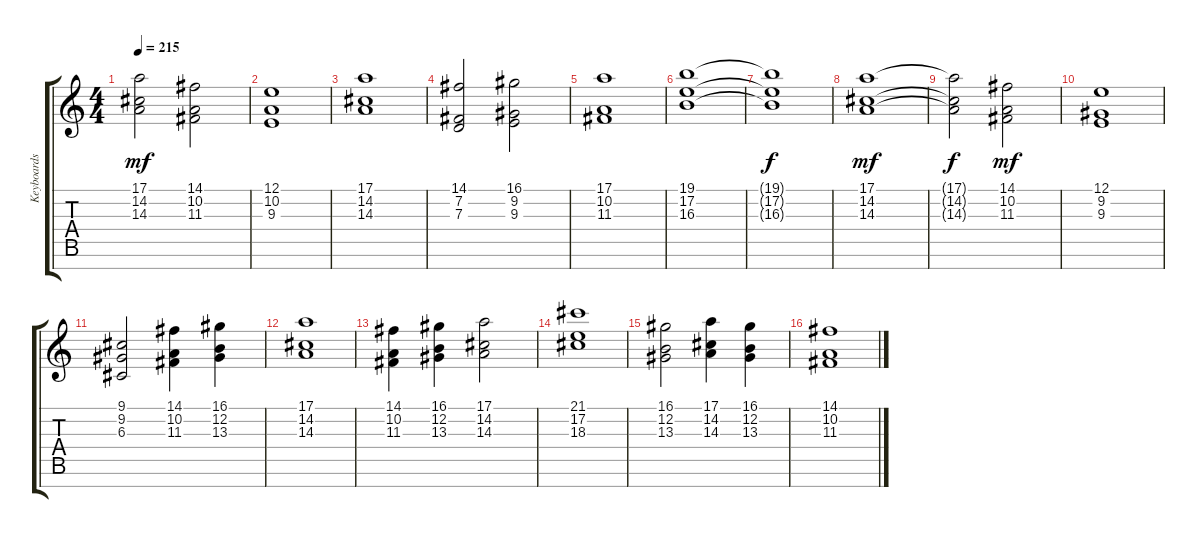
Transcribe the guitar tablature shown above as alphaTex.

\track ("Keyboards 2" "Keyboards ") {instrument stringensemble1}
\staff {score tabs}
\tuning (E4 B3 G3 D3 A2 E2 B1) {hide}
\ts (4 4)
\tempo 215
\clef g2
\ks c
(17.1 14.2 14.3).2{dy mf} (14.1 10.2 11.3).2 |
(12.1 10.2 9.3).1 |
(17.1 14.2 14.3).1 |
(14.1 7.2 7.3).2 (16.1 9.2 9.3).2 |
(17.1 10.2 11.3).1 |
(19.1 17.2 16.3).1 |
(19.1{t} 17.2{t} 16.3{t}).1{dy f} |
(17.1 14.2 14.3).1{dy mf} |
(17.1{t} 14.2{t} 14.3{t}).2{dy f} (14.1 10.2 11.3).2{dy mf} |
(12.1 9.2 9.3).1 |
(9.1 9.2 6.3).2 (14.1 10.2 11.3).4 (16.1 12.2 13.3).4 |
(17.1 14.2 14.3).1 |
(14.1 10.2 11.3).4 (16.1 12.2 13.3).4 (17.1 14.2 14.3).2 |
(21.1 17.2 18.3).1 |
(16.1 12.2 13.3).2 (17.1 14.2 14.3).4 (16.1 12.2 13.3).4 |
(14.1 10.2 11.3).1
